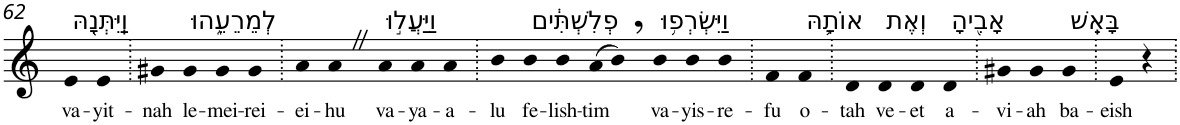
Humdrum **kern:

**kern	**text
*part1	*part1
*staff1	*staff1
*I"Piano	*
*I'Pno	*
!!LO:PB:g=z
*clefG2	*
*k[]	*
=62	=62
!LO:TX:a:t=וַֽיִּתְּנָ֖הּ	!
!	!LO:LY:b
4e	va-
!	!LO:LY:b
4e	-yit-
=63.	=63.
!	!LO:LY:b
4g#X	-nah
!LO:TX:a:t=לְמֵרֵעֵ֑הוּ	!
!	!LO:LY:b
4g#	le-
!	!LO:LY:b
4g#	-mei-
!	!LO:LY:b
4g#	-rei-
=64.	=64.
!	!LO:LY:b
4a	-ei-
!	!LO:LY:b
4aZ	-hu
!LO:TX:a:t=וַיַּעֲל֣וּ	!
!	!LO:LY:b
4a	va-
!	!LO:LY:b
4a	-ya-
!	!LO:LY:b
4a	-a-
=65.	=65.
!	!LO:LY:b
4b	-lu
!LO:TX:a:t=פְלִשְׁתִּ֔ים	!
!	!LO:LY:b
4b	fe-
!	!LO:LY:b
4b	-lish-
!	!LO:LY:b
(>8a	-tim
8b,)	.
!LO:TX:a:t=וַיִּשְׂרְפ֥וּ	!
!	!LO:LY:b
4b	va-
!	!LO:LY:b
4b	-yis-
!	!LO:LY:b
4b	-re-
=66.	=66.
!	!LO:LY:b
4f	-fu
!LO:TX:a:t=אוֹתָ֛הּ	!
!	!LO:LY:b
4f	o-
=67.	=67.
!	!LO:LY:b
4d	-tah
!LO:TX:a:t=וְאֶת	!
!	!LO:LY:b
4d	ve-
!	!LO:LY:b
4d	-et
!LO:TX:a:t=אָבִ֖יהָ	!
!	!LO:LY:b
4d	a-
=68.	=68.
!	!LO:LY:b
4g#X	-vi-
!	!LO:LY:b
4g#	-ah
!LO:TX:a:t=בָּאֵֽשׁ	!
!	!LO:LY:b
4g#	ba-
=69.	=69.
!	!LO:LY:b
4e	-eish
4r	.
=.	=.
*-	*-
